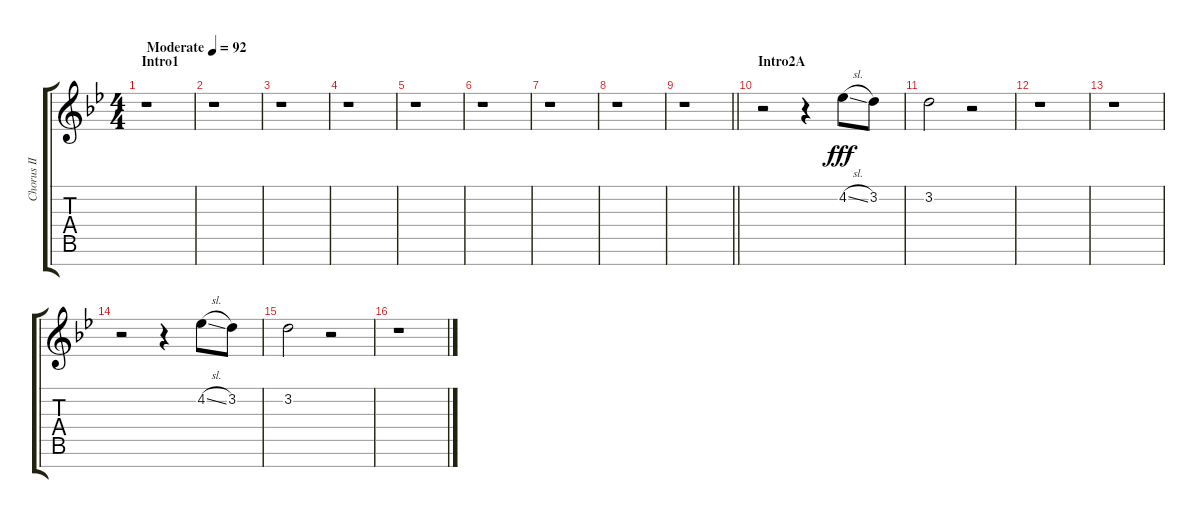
\track ("Chorus II" "Chorus II") {instrument voiceoohs}
\staff {score tabs}
\tuning (E5 B4 G4 D4 A3 E3 B2) {hide}
\ts (4 4)
\section ("" "Intro1")
\tempo (92 "Moderate")
\clef g2
\ks bb
r.1{dy fff instrument voiceoohs} |
r.1 |
r.1 |
r.1 |
r.1 |
r.1 |
r.1 |
r.1 |
\barLineRight lightlight
r.1 |
\section ("" "Intro2A")
r.2 r.4 4.2{sl}.8 3.2.8 |
3.2.2 r.2 |
r.1 |
r.1 |
r.2 r.4 4.2{sl}.8 3.2.8 |
3.2.2 r.2 |
r.1
